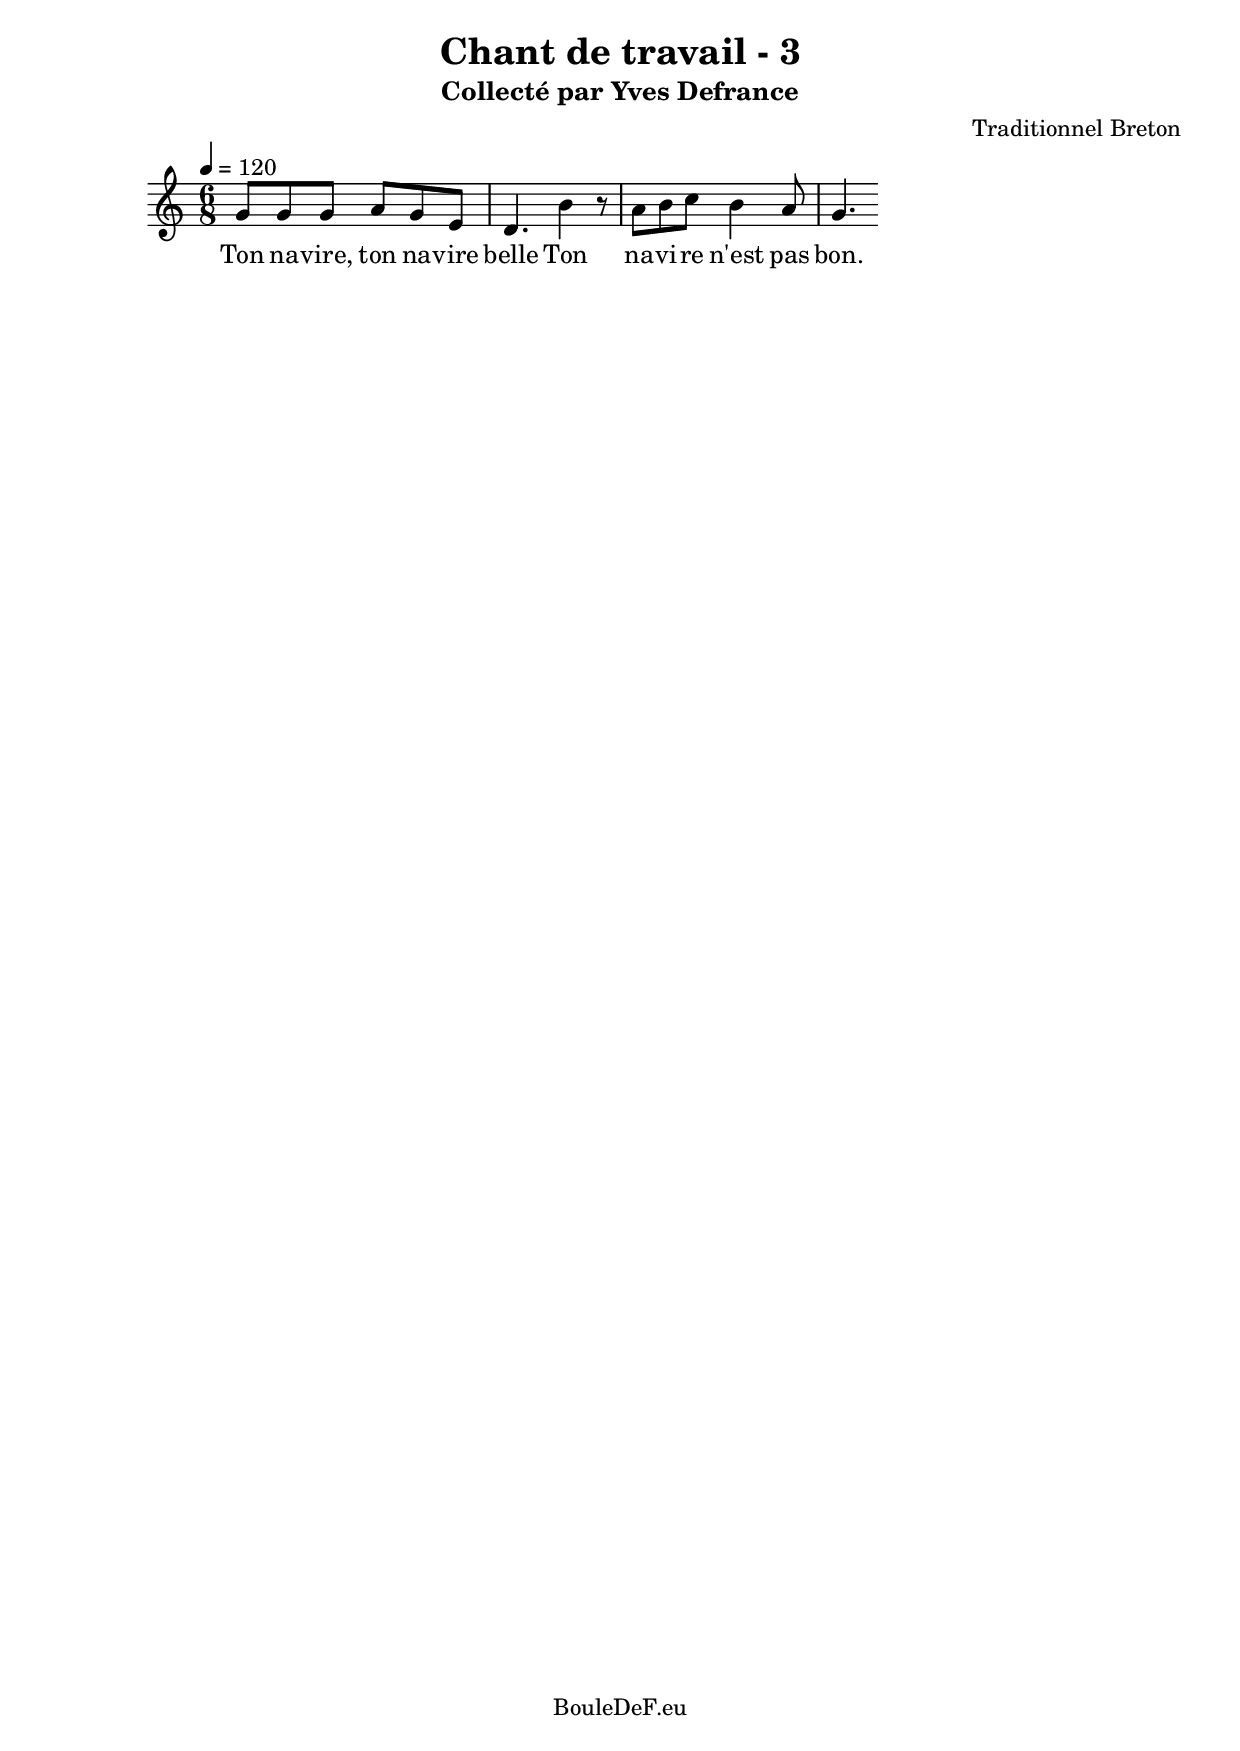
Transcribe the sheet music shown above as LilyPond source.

\version "2.16.0"
\include "italiano.ly"

\header {
	title = "Chant de travail - 3"
	subtitle = "Collecté par Yves Defrance"
	composer = "Traditionnel Breton"
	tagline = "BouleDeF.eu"
}

\score {
	\new Staff \relative sib {
		\clef "treble"
		\time 6/8
		\tempo 4 = 120

		| sol'8 sol sol la sol mi
		| re4. si'4 r8
		| la si do si4 la8
		| sol4.
	}
	\addlyrics {
		| Ton na -- vire, ton na -- vire belle
		Ton na -- vi -- re n'est pas bon.
	}
	\layout {}
	\midi {}
}

